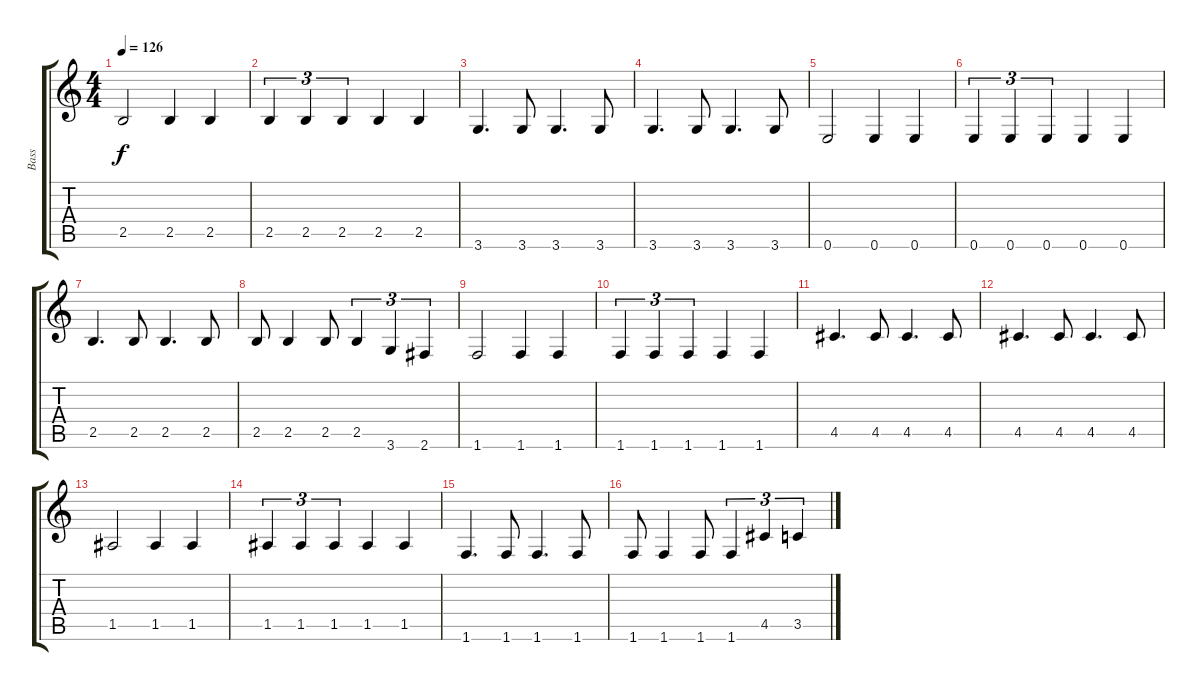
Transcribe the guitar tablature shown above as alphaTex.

\track ("Bass" "Bass") {instrument electricbasspick}
\staff {score tabs}
\tuning (E4 B3 G3 D3 A2 E2) {hide}
\ts (4 4)
\tempo 126
\clef g2
\ks c
2.5.2{dy f} 2.5.4 2.5.4 |
2.5.4{tu (3 2)} 2.5.4{tu (3 2)} 2.5.4{tu (3 2)} 2.5.4 2.5.4 |
3.6.4{d} 3.6.8 3.6.4{d} 3.6.8 |
3.6.4{d} 3.6.8 3.6.4{d} 3.6.8 |
0.6.2 0.6.4 0.6.4 |
0.6.4{tu (3 2)} 0.6.4{tu (3 2)} 0.6.4{tu (3 2)} 0.6.4 0.6.4 |
2.5.4{d} 2.5.8 2.5.4{d} 2.5.8 |
2.5.8 2.5.4 2.5.8 2.5.4{tu (3 2)} 3.6.4{tu (3 2)} 2.6.4{tu (3 2)} |
1.6.2 1.6.4 1.6.4 |
1.6.4{tu (3 2)} 1.6.4{tu (3 2)} 1.6.4{tu (3 2)} 1.6.4 1.6.4 |
4.5.4{d} 4.5.8 4.5.4{d} 4.5.8 |
4.5.4{d} 4.5.8 4.5.4{d} 4.5.8 |
1.5.2 1.5.4 1.5.4 |
1.5.4{tu (3 2)} 1.5.4{tu (3 2)} 1.5.4{tu (3 2)} 1.5.4 1.5.4 |
1.6.4{d} 1.6.8 1.6.4{d} 1.6.8 |
1.6.8 1.6.4 1.6.8 1.6.4{tu (3 2)} 4.5.4{tu (3 2)} 3.5.4{tu (3 2)}
